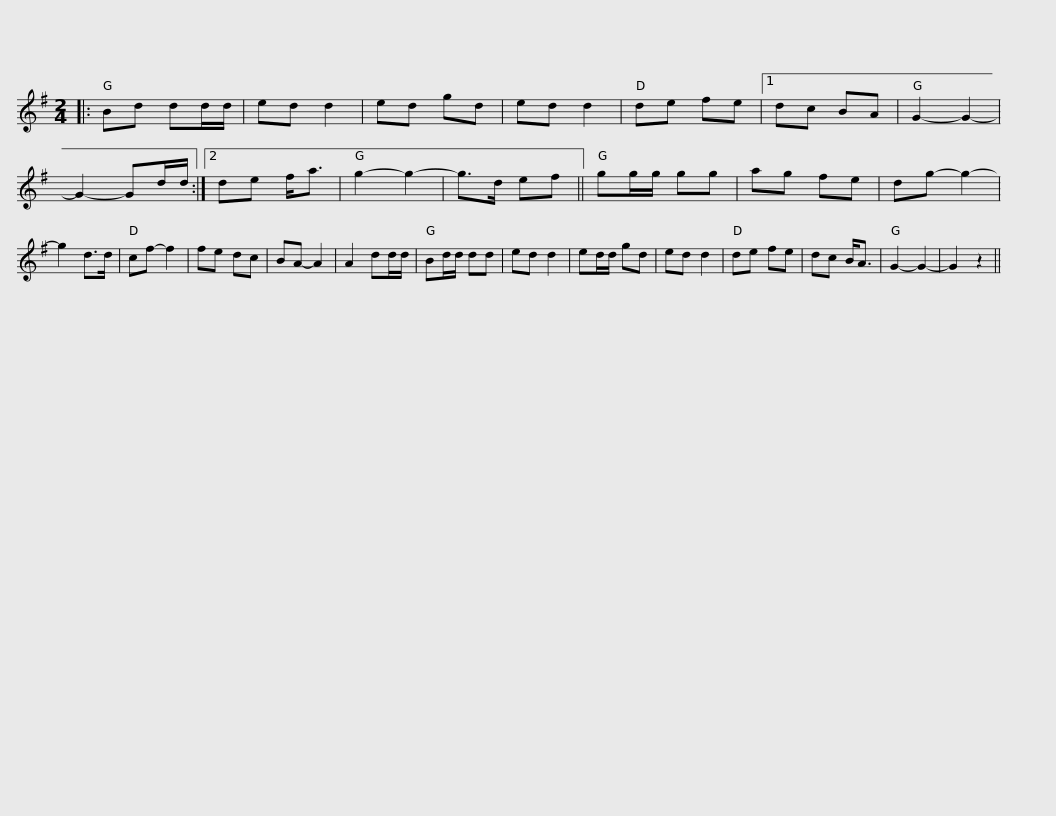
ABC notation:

X:1
L:1/8
M:2/4
I:linebreak $
K:G
V:1 treble
V:1
|: Bd dd/d/ | ed d2 | ed gd | ed d2 | de fe |1 %5
 dc BA | G2- G2- | G2- Gd/d/ :|2 de f<a | g2- g2- | %10
 g>d ef ||$ gg/g/ gg | ag fe | dg- g2- | g2 d>d | %15
 cf- f2 | fe dc | BA- A2 | A2 dd/d/ | Bd/d/ dd | %20
 ed d2 | ed/d/ gd |$ ed d2 | de fe | dc B<A | %25
 G2- G2- | G2 z2 || %27
